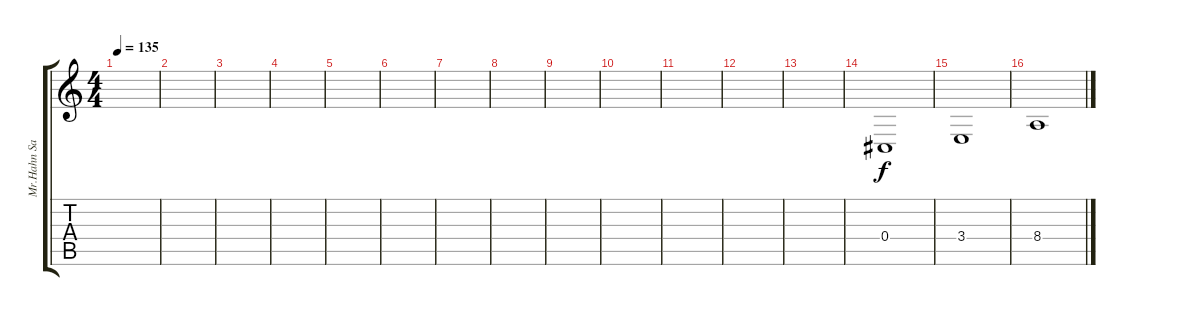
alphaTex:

\track ("Mr.Hahn Sampler3" "Mr.Hahn Sa") {instrument stringensemble1}
\staff {score tabs}
\tuning (Eb4 Bb3 Gb3 Db3 Ab2 Db2) {hide}
\ts (4 4)
\tempo 135
\clef g2
\ks c
|
|
|
|
|
|
|
|
|
|
|
|
|
0.4.1 |
3.4.1 |
8.4.1
